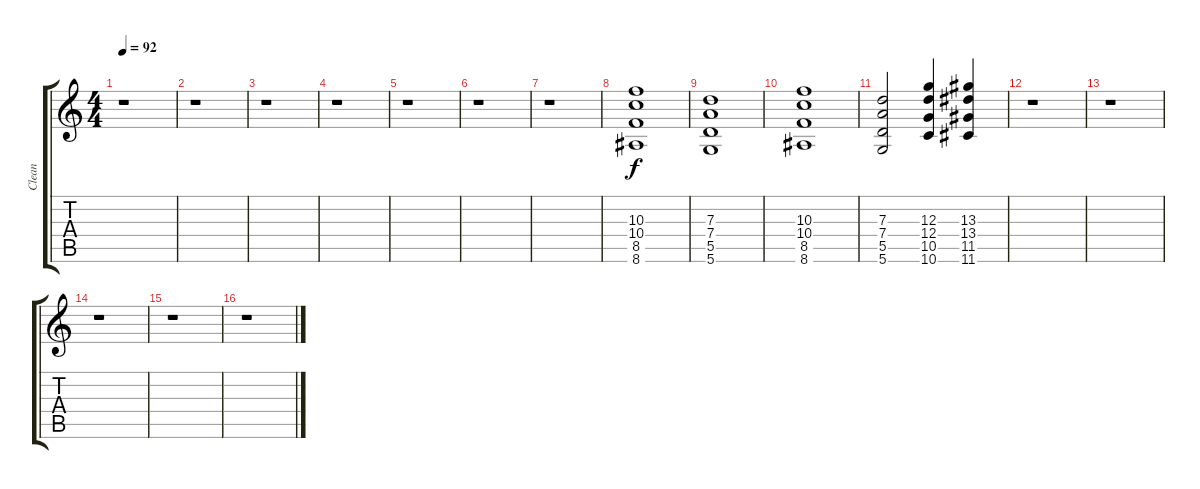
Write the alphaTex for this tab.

\track ("Clean" "Clean") {instrument electricguitarjazz}
\staff {score tabs}
\tuning (E4 B3 G3 D3 A2 D2) {hide}
\ts (4 4)
\tempo 92
\clef g2
\ks c
r.1{dy f} |
r.1 |
r.1 |
r.1 |
r.1 |
r.1 |
r.1 |
(10.3 10.4 8.5 8.6).1 |
(7.3 7.4 5.5 5.6).1 |
(10.3 10.4 8.5 8.6).1 |
(7.3 7.4 5.5 5.6).2 (12.3 12.4 10.5 10.6).4 (13.3 13.4 11.5 11.6).4 |
r.1 |
r.1 |
r.1 |
r.1 |
r.1
